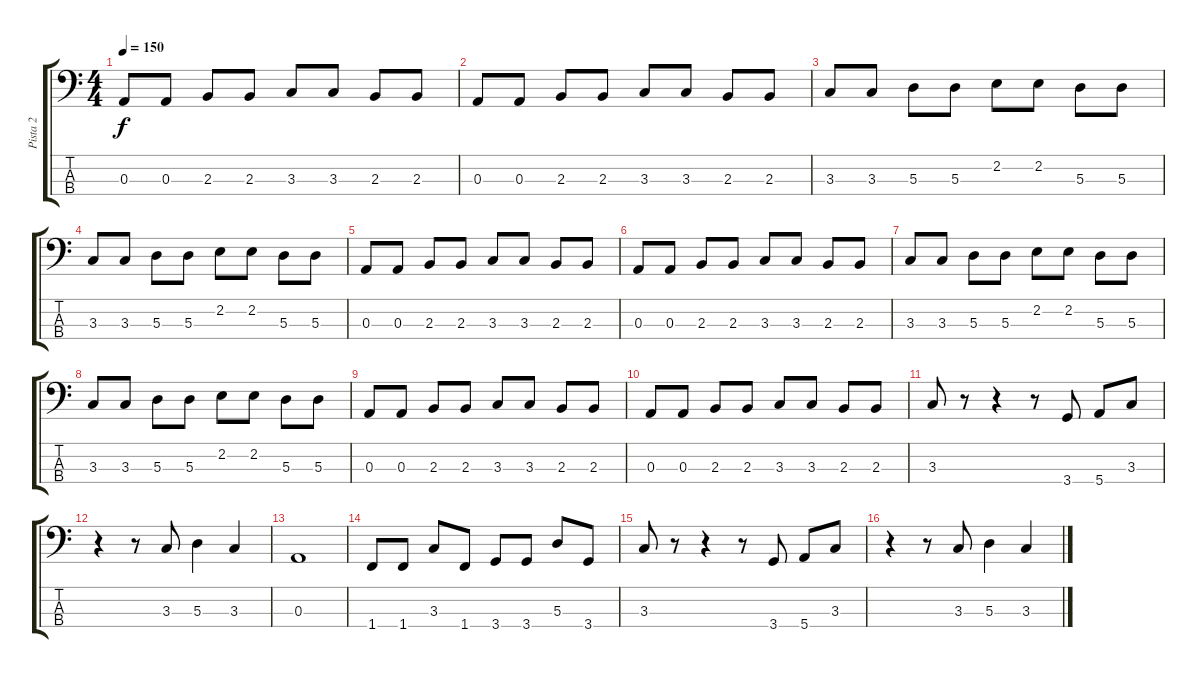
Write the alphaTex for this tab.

\track ("Pista 2" "Pista 2") {instrument electricbassfinger}
\staff {score tabs}
\tuning (G2 D2 A1 E1) {hide}
\ts (4 4)
\tempo 150
\clef f4
\ks c
0.3.8{dy f} 0.3.8 2.3.8 2.3.8 3.3.8 3.3.8 2.3.8 2.3.8 |
0.3.8 0.3.8 2.3.8 2.3.8 3.3.8 3.3.8 2.3.8 2.3.8 |
3.3.8 3.3.8 5.3.8 5.3.8 2.2.8 2.2.8 5.3.8 5.3.8 |
3.3.8 3.3.8 5.3.8 5.3.8 2.2.8 2.2.8 5.3.8 5.3.8 |
0.3.8 0.3.8 2.3.8 2.3.8 3.3.8 3.3.8 2.3.8 2.3.8 |
0.3.8 0.3.8 2.3.8 2.3.8 3.3.8 3.3.8 2.3.8 2.3.8 |
3.3.8 3.3.8 5.3.8 5.3.8 2.2.8 2.2.8 5.3.8 5.3.8 |
3.3.8 3.3.8 5.3.8 5.3.8 2.2.8 2.2.8 5.3.8 5.3.8 |
0.3.8 0.3.8 2.3.8 2.3.8 3.3.8 3.3.8 2.3.8 2.3.8 |
0.3.8 0.3.8 2.3.8 2.3.8 3.3.8 3.3.8 2.3.8 2.3.8 |
3.3.8 r.8 r.4 r.8 3.4.8 5.4.8 3.3.8 |
r.4 r.8 3.3.8 5.3.4 3.3.4 |
0.3.1 |
1.4.8 1.4.8 3.3.8 1.4.8 3.4.8 3.4.8 5.3.8 3.4.8 |
3.3.8 r.8 r.4 r.8 3.4.8 5.4.8 3.3.8 |
r.4 r.8 3.3.8 5.3.4 3.3.4
